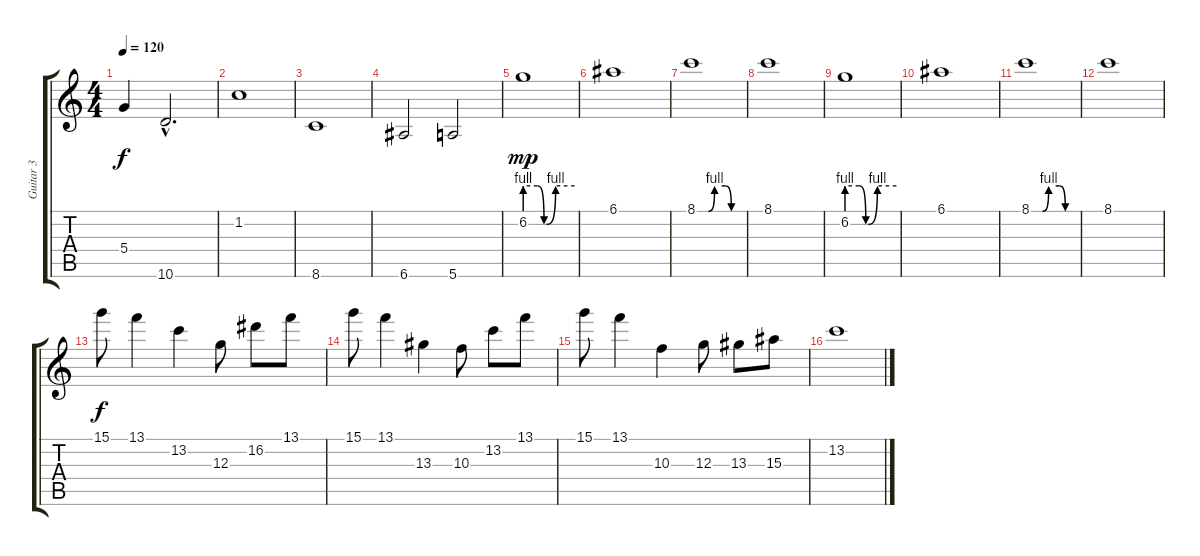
\track ("Guitar 3" "Guitar 3") {instrument distortionguitar}
\staff {score tabs}
\tuning (E4 B3 G3 D3 A2 E2) {hide}
\ts (4 4)
\tempo 120
\clef g2
\ks c
5.4.4{dy f} 10.6{hac}.2{d} |
1.2.1 |
8.6.1 |
6.6.2 5.6.2 |
6.2{be (custom 0 4 15 4 23 0 26 0 37 4 60 4)}.1{dy mp} |
6.1.1 |
8.1{be (custom 0 0 15 0 23 4 37 4 45 0 60 0)}.1 |
8.1.1 |
6.2{be (custom 0 4 15 4 23 0 26 0 37 4 60 4)}.1 |
6.1.1 |
8.1{be (custom 0 0 15 0 23 4 37 4 45 0 60 0)}.1 |
8.1.1 |
15.1.8{dy f} 13.1.4 13.2.4 12.3.8 16.2.8 13.1.8 |
15.1.8 13.1.4 13.3.4 10.3.8 13.2.8 13.1.8 |
15.1.8 13.1.4 10.3.4 12.3.8 13.3.8 15.3.8 |
13.2.1
